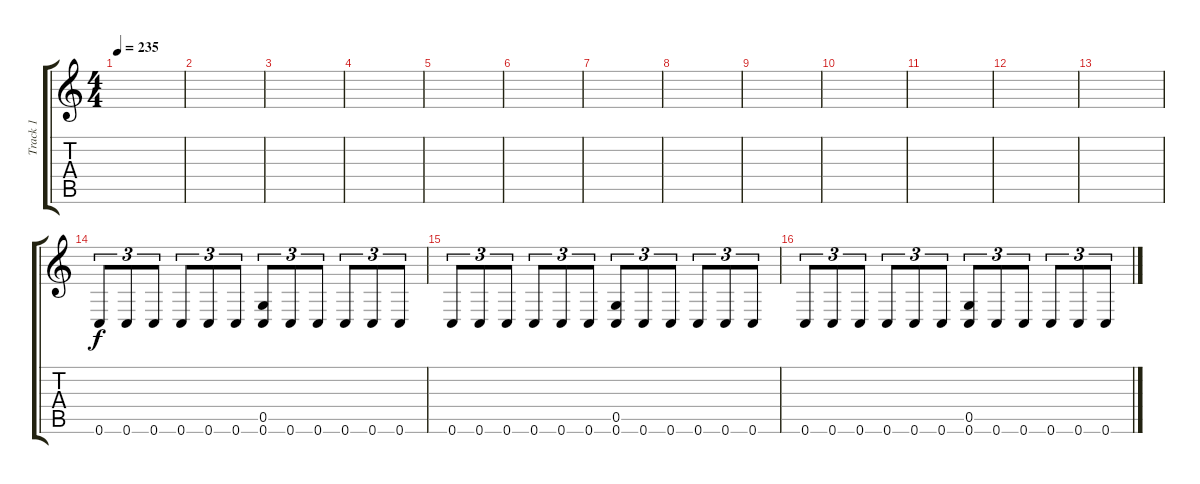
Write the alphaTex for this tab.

\track ("Track 1" "Track 1") {instrument distortionguitar}
\staff {score tabs}
\tuning (D4 A3 F3 C3 G2 C2) {hide}
\ts (4 4)
\tempo 235
\clef g2
\ks c
|
|
|
|
|
|
|
|
|
|
|
|
|
0.6.8{tu (3 2)} 0.6.8{tu (3 2)} 0.6.8{tu (3 2)} 0.6.8{tu (3 2)} 0.6.8{tu (3 2)} 0.6.8{tu (3 2)} (0.5 0.6).8{tu (3 2)} 0.6.8{tu (3 2)} 0.6.8{tu (3 2)} 0.6.8{tu (3 2)} 0.6.8{tu (3 2)} 0.6.8{tu (3 2)} |
0.6.8{tu (3 2)} 0.6.8{tu (3 2)} 0.6.8{tu (3 2)} 0.6.8{tu (3 2)} 0.6.8{tu (3 2)} 0.6.8{tu (3 2)} (0.5 0.6).8{tu (3 2)} 0.6.8{tu (3 2)} 0.6.8{tu (3 2)} 0.6.8{tu (3 2)} 0.6.8{tu (3 2)} 0.6.8{tu (3 2)} |
0.6.8{tu (3 2)} 0.6.8{tu (3 2)} 0.6.8{tu (3 2)} 0.6.8{tu (3 2)} 0.6.8{tu (3 2)} 0.6.8{tu (3 2)} (0.5 0.6).8{tu (3 2)} 0.6.8{tu (3 2)} 0.6.8{tu (3 2)} 0.6.8{tu (3 2)} 0.6.8{tu (3 2)} 0.6.8{tu (3 2)}
